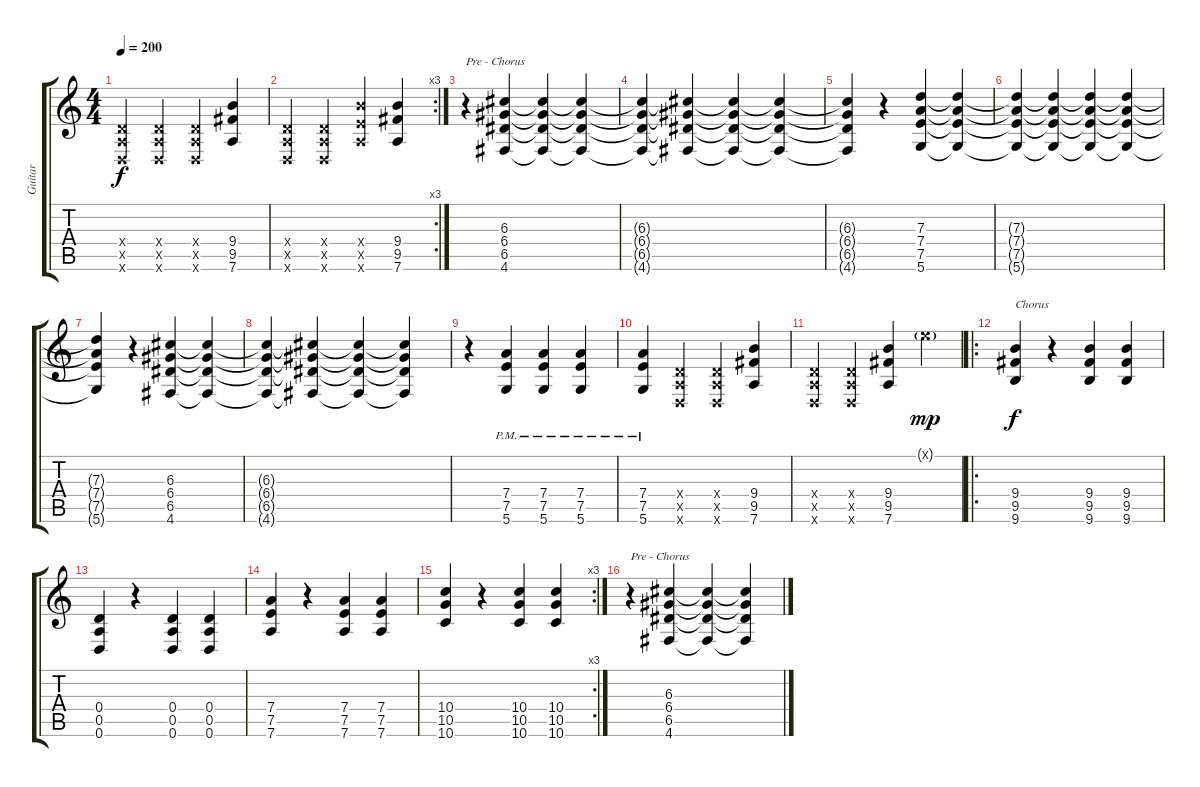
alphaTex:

\track ("Guitar" "Guitar") {instrument overdrivenguitar}
\staff {score tabs}
\tuning (E4 B3 G3 D3 A2 D2) {hide}
\ts (4 4)
\tempo 200
\clef g2
\ks c
(0.4{x} 0.5{x} 0.6{x}).4{dy f} (0.4{x} 0.5{x} 0.6{x}).4 (0.4{x} 0.5{x} 0.6{x}).4 (9.4 9.5 7.6).4 |
\rc 3
(0.4{x} 0.5{x} 0.6{x}).4 (0.4{x} 0.5{x} 0.6{x}).4 (9.4{x} 7.5{x} 7.6{x}).4 (9.4 9.5 7.6).4 |
r.4{txt "Pre - Chorus"} (6.3 6.4 6.5 4.6).4 (6.3{t} 6.4{t} 6.5{t} 4.6{t}).4 (6.3{t} 6.4{t} 6.5{t} 4.6{t}).4 |
(6.3{t} 6.4{t} 6.5{t} 4.6{t}).4 (6.3{t} 6.4{t} 6.5{t} 4.6{t}).4 (6.3{t} 6.4{t} 6.5{t} 4.6{t}).4 (6.3{t} 6.4{t} 6.5{t} 4.6{t}).4 |
(6.3{t} 6.4{t} 6.5{t} 4.6{t}).4 r.4 (7.3 7.4 7.5 5.6).4 (7.3{t} 7.4{t} 7.5{t} 5.6{t}).4 |
(7.3{t} 7.4{t} 7.5{t} 5.6{t}).4 (7.3{t} 7.4{t} 7.5{t} 5.6{t}).4 (7.3{t} 7.4{t} 7.5{t} 5.6{t}).4 (7.3{t} 7.4{t} 7.5{t} 5.6{t}).4 |
(7.3{t} 7.4{t} 7.5{t} 5.6{t}).4 r.4 (6.3 6.4 6.5 4.6).4 (6.3{t} 6.4{t} 6.5{t} 4.6{t}).4 |
(6.3{t} 6.4{t} 6.5{t} 4.6{t}).4 (6.3{t} 6.4{t} 6.5{t} 4.6{t}).4 (6.3{t} 6.4{t} 6.5{t} 4.6{t}).4 (6.3{t} 6.4{t} 6.5{t} 4.6{t}).4 |
r.4 (7.4{pm} 7.5{pm} 5.6{pm}).4 (7.4{pm} 7.5{pm} 5.6{pm}).4 (7.4{pm} 7.5{pm} 5.6{pm}).4 |
(7.4{pm} 7.5{pm} 5.6{pm}).4 (0.4{x} 0.5{x} 0.6{x}).4 (0.4{x} 0.5{x} 0.6{x}).4 (9.4 9.5 7.6).4 |
(0.4{x} 0.5{x} 0.6{x}).4 (0.4{x} 0.5{x} 0.6{x}).4 (9.4 9.5 7.6).4 0.1{g x}.4{dy mp} |
\ro
(9.4 9.5 9.6).4{txt "Chorus" dy f} r.4 (9.4 9.5 9.6).4 (9.4 9.5 9.6).4 |
(0.4 0.5 0.6).4 r.4 (0.4 0.5 0.6).4 (0.4 0.5 0.6).4 |
(7.4 7.5 7.6).4 r.4 (7.4 7.5 7.6).4 (7.4 7.5 7.6).4 |
\rc 3
(10.4 10.5 10.6).4 r.4 (10.4 10.5 10.6).4 (10.4 10.5 10.6).4 |
r.4{txt "Pre - Chorus"} (6.3 6.4 6.5 4.6).4 (6.3{t} 6.4{t} 6.5{t} 4.6{t}).4 (6.3{t} 6.4{t} 6.5{t} 4.6{t}).4
